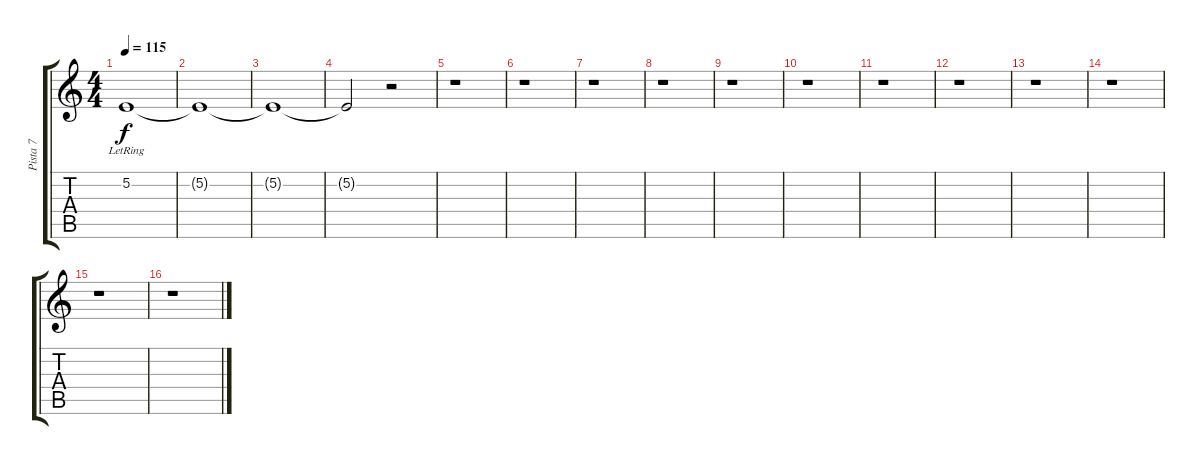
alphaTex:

\track ("Pista 7" "Pista 7") {instrument applause}
\staff {score tabs}
\tuning (E4 B3 G3 D3 A2 E2) {hide}
\ts (4 4)
\tempo 115
\clef g2
\ks c
5.2{lr}.1{dy f instrument applause} |
5.2{t}.1 |
5.2{t}.1 |
5.2{t}.2 r.2 |
r.1 |
r.1 |
r.1 |
r.1 |
r.1 |
r.1 |
r.1 |
r.1 |
r.1 |
r.1 |
r.1 |
r.1
